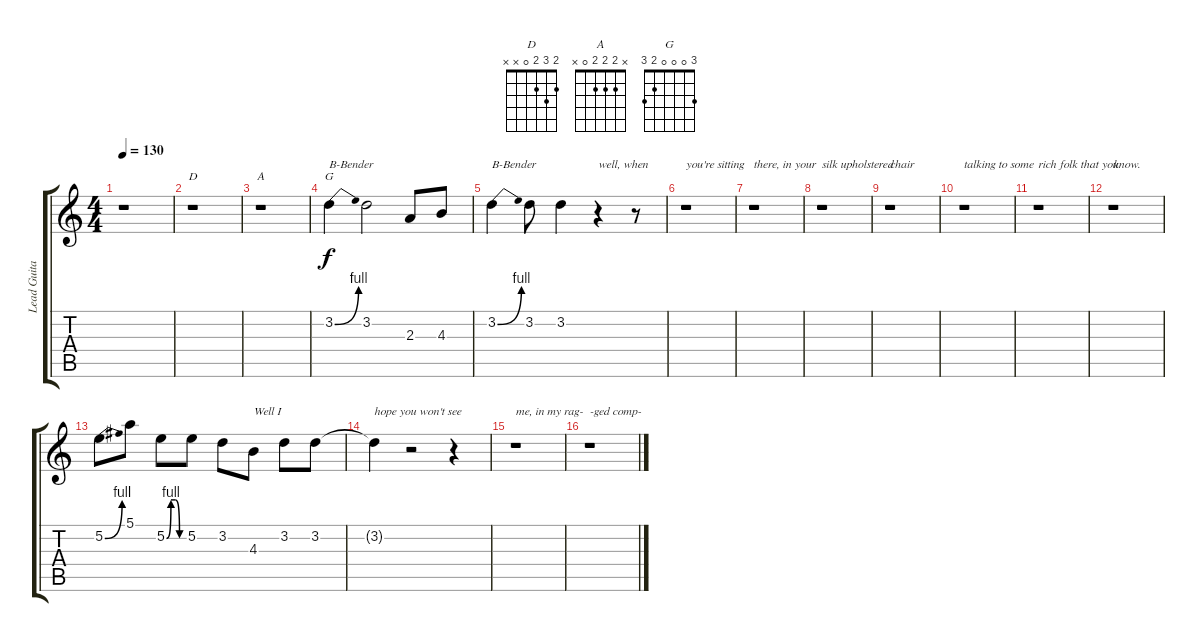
\track ("Lead Guitar" "Lead Guita") {instrument electricguitarclean}
\staff {score tabs}
\tuning (E4 B3 G3 D3 A2 E2) {hide}
\chord ("D" 2 3 2 0 x x)
\chord ("A" x 2 2 2 0 x)
\chord ("G" 3 0 0 0 2 3)
\ts (4 4)
\tempo 130
\clef g2
\ks c
r.1{dy f instrument electricguitarclean} |
r.1{ch "D"} |
r.1{ch "A"} |
3.2{be (bend 0 0 60 4)}.4{ch "G" txt "B-Bender"} 3.2.2 2.3.8 4.3.8 |
3.2{be (bend 0 0 60 4)}.4{txt "B-Bender"} 3.2.8 3.2.4 r.4{txt "well, when"} r.8 |
r.1{txt "you're sitting"} |
r.1{txt "there, in your"} |
r.1{txt "silk upholstered"} |
r.1{txt "chair"} |
r.1{txt "talking to some"} |
r.1{txt "rich folk that you"} |
r.1{txt "know."} |
5.2{be (bend 0 0 60 4)}.8 5.1.8 5.2{be (custom 0 0 15 4 30 4 45 0 60 0)}.8 5.2.8 3.2.8 4.3.8{txt "Well I "} 3.2.8 3.2.8 |
3.2{t}.4{txt "hope you won't see"} r.2 r.4 |
r.1{txt "me, in my rag-"} |
r.1{txt "-ged comp-"}
